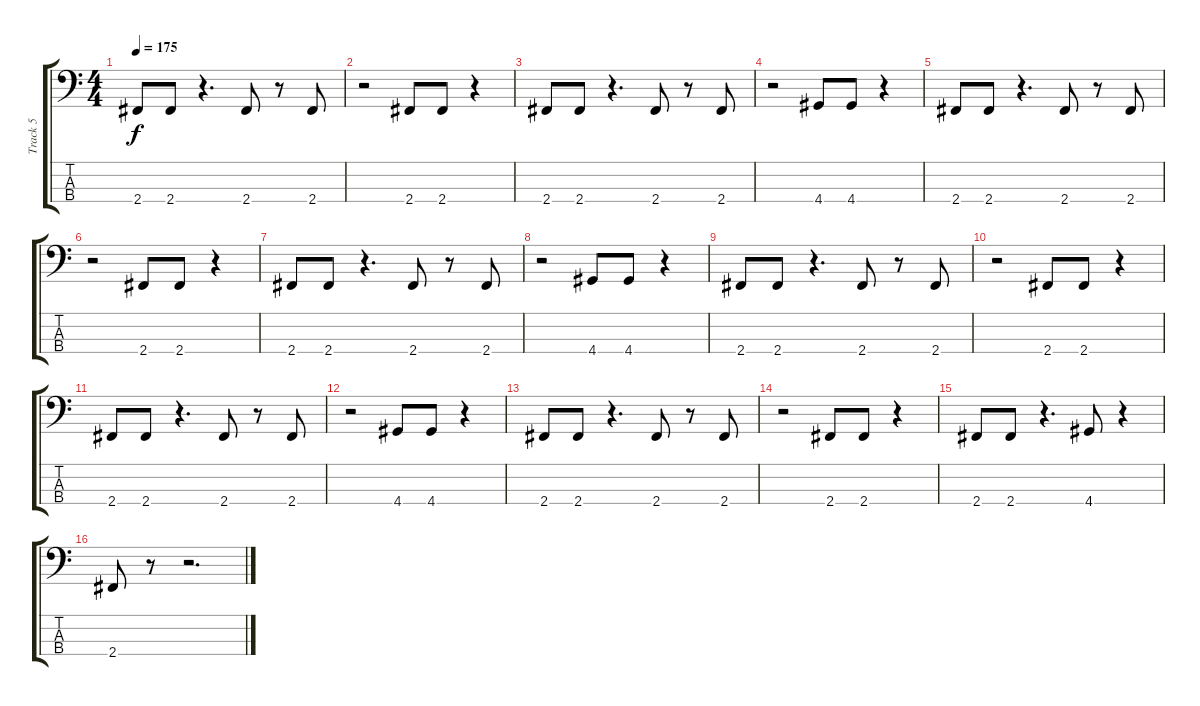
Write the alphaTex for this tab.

\track ("Track 5" "Track 5") {instrument electricbasspick}
\staff {score tabs}
\tuning (G2 D2 A1 E1) {hide}
\ts (4 4)
\tempo 175
\clef f4
\ks c
2.4.8{dy f} 2.4.8 r.4{d} 2.4.8 r.8 2.4.8 |
r.2 2.4.8 2.4.8 r.4 |
2.4.8 2.4.8 r.4{d} 2.4.8 r.8 2.4.8 |
r.2 4.4.8 4.4.8 r.4 |
2.4.8 2.4.8 r.4{d} 2.4.8 r.8 2.4.8 |
r.2 2.4.8 2.4.8 r.4 |
2.4.8 2.4.8 r.4{d} 2.4.8 r.8 2.4.8 |
r.2 4.4.8 4.4.8 r.4 |
2.4.8 2.4.8 r.4{d} 2.4.8 r.8 2.4.8 |
r.2 2.4.8 2.4.8 r.4 |
2.4.8 2.4.8 r.4{d} 2.4.8 r.8 2.4.8 |
r.2 4.4.8 4.4.8 r.4 |
2.4.8 2.4.8 r.4{d} 2.4.8 r.8 2.4.8 |
r.2 2.4.8 2.4.8 r.4 |
2.4.8 2.4.8 r.4{d} 4.4.8 r.4 |
2.4.8 r.8 r.2{d}
